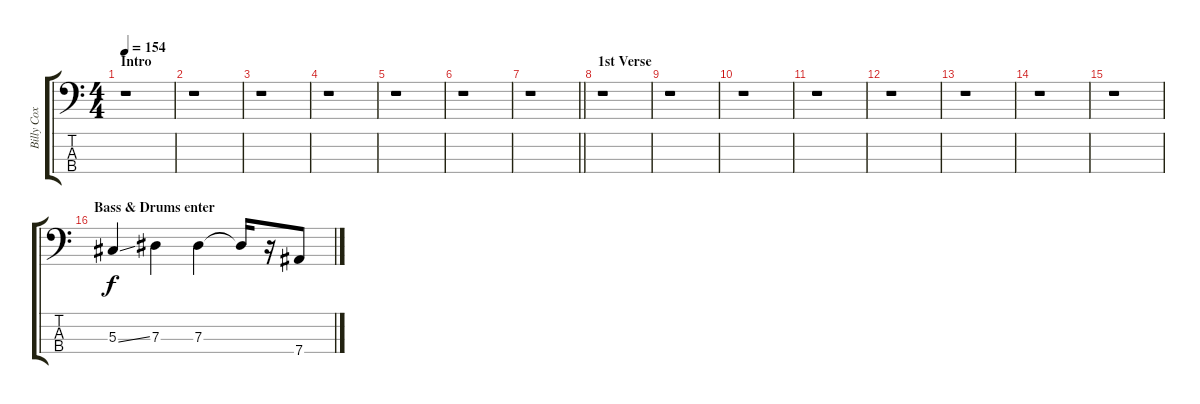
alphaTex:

\track ("Billy Cox" "Billy Cox") {instrument electricbassfinger}
\staff {score tabs}
\tuning (Gb2 Db2 Ab1 Eb1) {hide}
\ts (4 4)
\section ("" "Intro")
\tempo 154
\clef f4
\ks c
r.1{dy f instrument electricbassfinger} |
r.1 |
r.1 |
r.1 |
r.1 |
r.1 |
\barLineRight lightlight
r.1 |
\section ("" "1st Verse")
r.1 |
r.1 |
r.1 |
r.1 |
r.1 |
r.1 |
r.1 |
r.1 |
\section ("" "Bass & Drums enter")
5.3{ss}.4 7.3.4 7.3.4 7.3{t}.16 r.16 7.4.8
